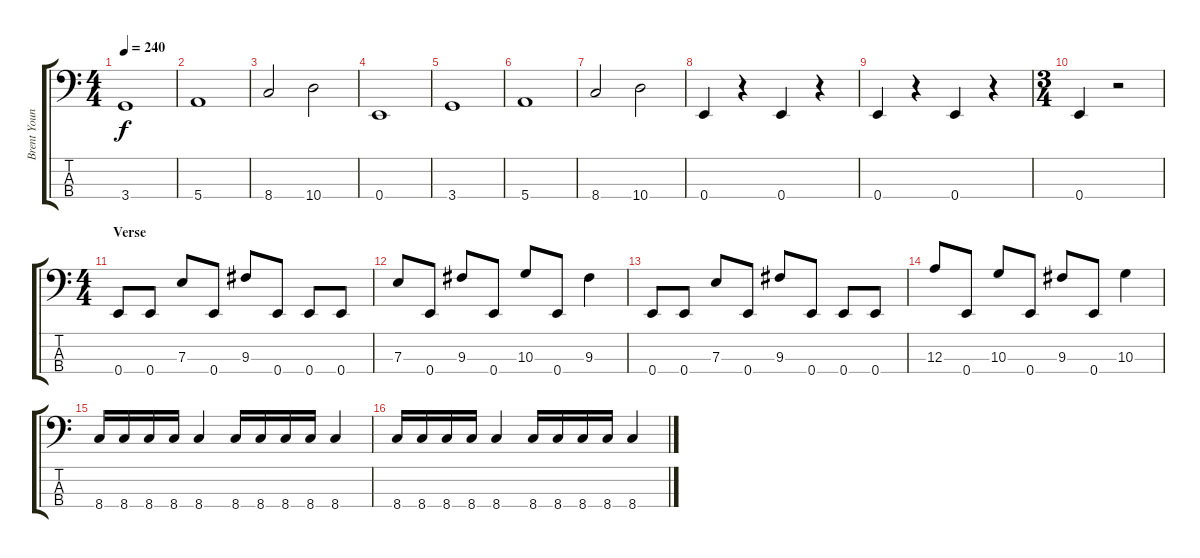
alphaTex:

\track ("Brent Young (Bass)" "Brent Youn") {instrument electricbasspick}
\staff {score tabs}
\tuning (G2 D2 A1 E1) {hide}
\ts (4 4)
\tempo 240
\clef f4
\ks c
3.4.1{dy f} |
5.4.1 |
8.4.2 10.4.2 |
0.4.1 |
3.4.1 |
5.4.1 |
8.4.2 10.4.2 |
0.4.4 r.4 0.4.4 r.4 |
0.4.4 r.4 0.4.4 r.4 |
\ts (3 4)
0.4.4 r.2 |
\ts (4 4)
\section ("" "Verse")
0.4.8 0.4.8 7.3.8 0.4.8 9.3.8 0.4.8 0.4.8 0.4.8 |
7.3.8 0.4.8 9.3.8 0.4.8 10.3.8 0.4.8 9.3.4 |
0.4.8 0.4.8 7.3.8 0.4.8 9.3.8 0.4.8 0.4.8 0.4.8 |
12.3.8 0.4.8 10.3.8 0.4.8 9.3.8 0.4.8 10.3.4 |
8.4.16 8.4.16 8.4.16 8.4.16 8.4.4 8.4.16 8.4.16 8.4.16 8.4.16 8.4.4 |
8.4.16 8.4.16 8.4.16 8.4.16 8.4.4 8.4.16 8.4.16 8.4.16 8.4.16 8.4.4
